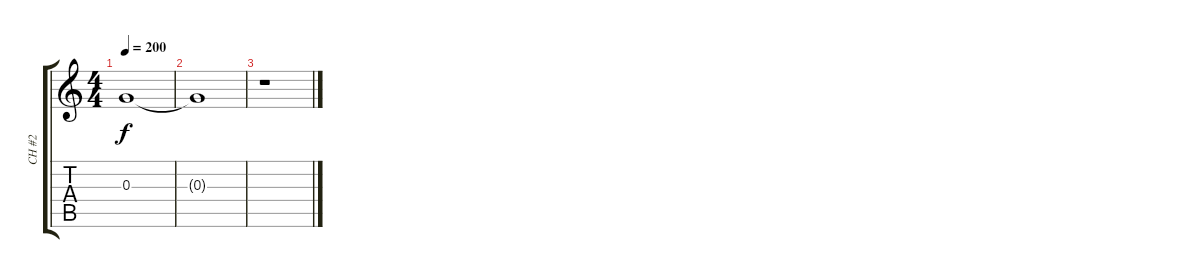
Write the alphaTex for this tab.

\track ("CH #2" "CH #2") {instrument distortionguitar}
\staff {score tabs}
\tuning (E4 B3 G3 D3 A2 E2) {hide}
\ts (4 4)
\tempo 200
\clef g2
\ks c
0.3{t}.1{dy f} |
0.3{t}.1 |
r.1
